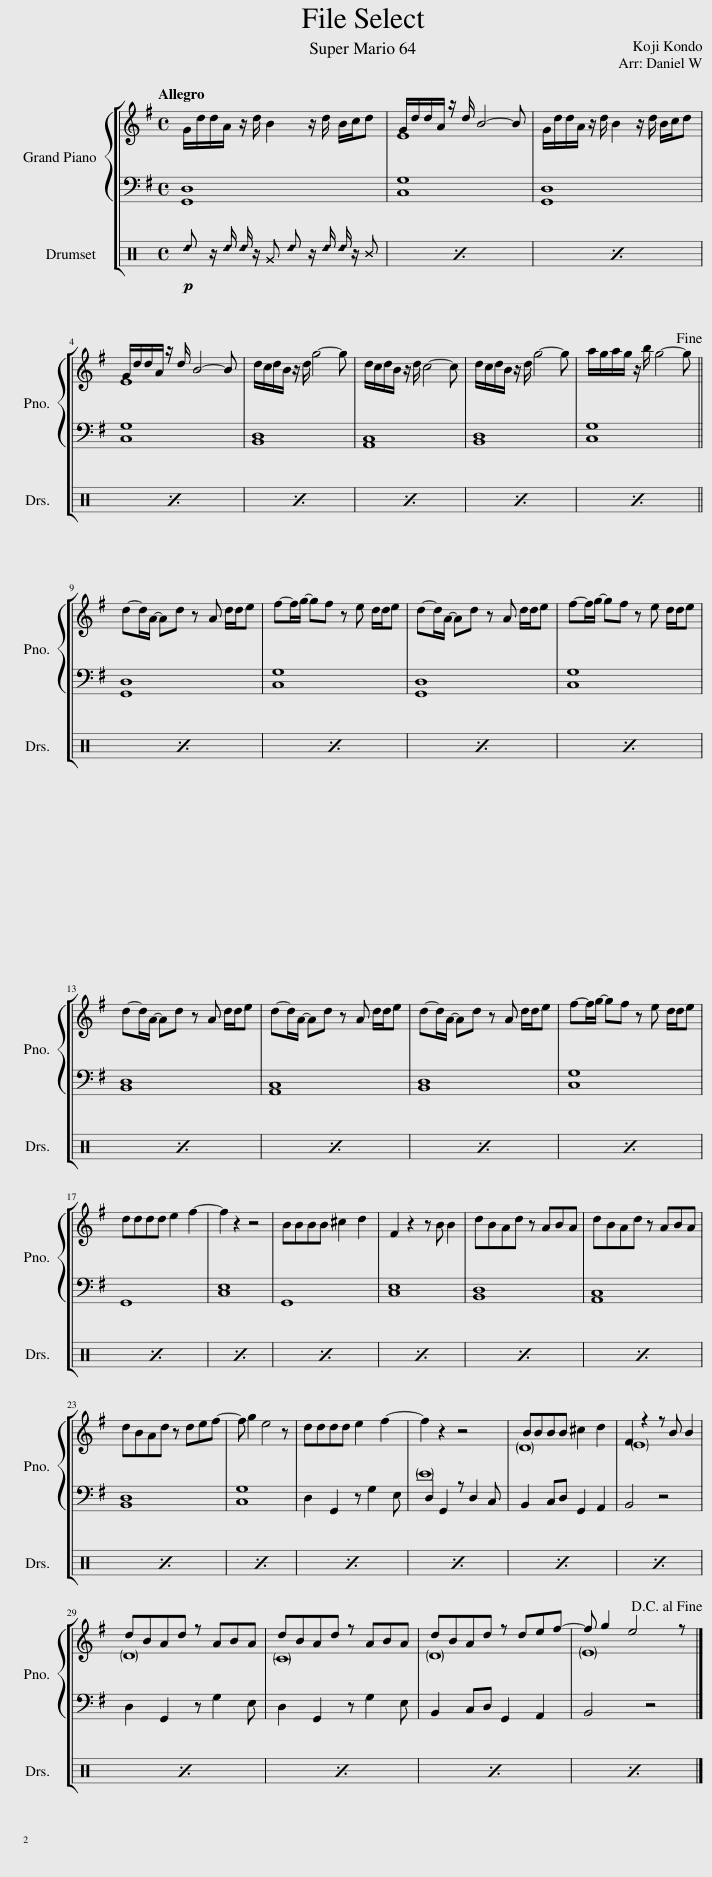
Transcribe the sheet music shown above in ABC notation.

X:1
%%score [ { ( 1 3 ) | ( 2 4 ) } 5 ]
L:1/8
Q:1/4=99
M:4/4
I:linebreak $
K:G
V:1 treble
V:3 treble
V:2 bass
V:4 bass
V:5 perc
K:none
V:1
 G/d/d/A/ z/ d/ B2 z/ d/ B/c/d | G/d/d/A/ z/ d/ B4- B | G/d/d/A/ z/ d/ B2 z/ d/ B/c/d |$ G/d/d/A/ z/ d/ B4- B | d/c/d/B/ z/ d/ g4- g | %5
 d/c/d/B/ z/ d/ c4- c | d/c/d/B/ z/ d/ g4- g | a/g/a/g/ z/ b/ g4- g!fine! ||$ d-d/A/- Ad z A d/d/e | f-f/g/- gf z e d/d/e | %10
 d-d/A/- Ad z A d/d/e | f-f/g/- gf z e d/d/e |$ d-d/A/- Ad z A d/d/e | d-d/A/- Ad z A d/d/e | d-d/A/- Ad z A d/d/e | %15
 f-f/g/- gf z e d/d/e |$ dddd e2 f2- | f2 z2 z4 | BBBB ^c2 d2 | F2 z2 z B B2 | %20
 dBAd z ABA | dBAd z ABA |$ dBAd z def- | f g2 e4 z | dddd e2 f2- | %25
 f2 z2 z4 | D8 | F2 z2 z B B2 |$ dBAd z ABA | dBAd z ABA | %30
 dBAd z def- | f g2 e4 z!D.C.! |] %32
V:2
 [G,,D,]8 | [C,G,]8 | [G,,D,]8 |$ [C,G,]8 | [B,,D,]8 | %5
 [A,,C,]8 | [B,,D,]8 | [C,G,]8 ||$ [G,,D,]8 | [C,G,]8 | %10
 [G,,D,]8 | [C,G,]8 |$ [B,,D,]8 | [A,,C,]8 | [B,,D,]8 | %15
 [C,G,]8 |$ G,,8 | [C,E,]8 | G,,8 | [C,E,]8 | %20
 [B,,D,]8 | [A,,C,]8 |$ [B,,D,]8 | [C,G,]8 | D,2 G,,2 z G,2 E, | %25
 D,2 G,,2 z D,2 C, | B,,2 C,D, G,,2 A,,2 | B,,4 z4 |$ D,2 G,,2 z G,2 E, | D,2 G,,2 z G,2 E, | %30
 B,,2 C,D, G,,2 A,,2 | B,,4 z4 |] %32
V:3
 x8 | E8 | x8 |$ E8 | x8 | %5
 x8 | x8 | x8 ||$ x8 | x8 | %10
 x8 | x8 |$ x8 | x8 | x8 | %15
 x8 |$ x8 | x8 | x8 | x8 | %20
 x8 | x8 |$ x8 | x8 | x8 | %25
 x8 | BBBB ^c2 d2 | E8 |$ D8 | C8 | %30
 D8 | E8 |] %32
V:4
 x8 | x8 | x8 |$ x8 | x8 | %5
 x8 | x8 | x8 ||$ x8 | x8 | %10
 x8 | x8 |$ x8 | x8 | x8 | %15
 x8 |$ x8 | x8 | x8 | x8 | %20
 x8 | x8 |$ x8 | x8 | x8 | %25
 E8 | x8 | x8 |$ x8 | x8 | %30
 x8 | x8 |] %32
V:5
[K:C]!p! _d z/ _d/ _d/ z/ ^G _d z/ _d/ _d/ z/ ^B | x8 | x8 |$ x8 | x8 | %5
 x8 | x8 | x8 ||$ x8 | x8 | %10
 x8 | x8 |$ x8 | x8 | x8 | %15
 x8 |$ x8 | x8 | x8 | x8 | %20
 x8 | x8 |$ x8 | x8 | x8 | %25
 x8 | x8 | x8 |$ x8 | x8 | %30
 x8 | x8 |] %32
